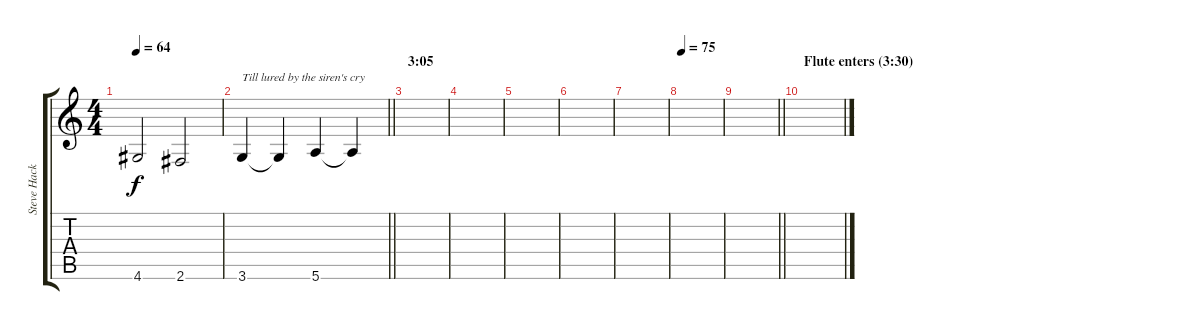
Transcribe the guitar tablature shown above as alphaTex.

\track ("Steve Hackett (electric guitar)" "Steve Hack") {instrument overdrivenguitar}
\staff {score tabs}
\tuning (E4 B3 G3 D3 A2 E2) {hide}
\ts (4 4)
\tempo 64
\clef g2
\ks c
4.6.2{dy f} 2.6.2 |
\barLineRight lightlight
3.6.4{txt "Till lured by the siren's cry"} 3.6{t}.4 5.6.4 5.6{t}.4 |
\section ("" "3:05")
|
|
|
|
|
\tempo 75
|
\barLineRight lightlight
|
\section ("" "Flute enters (3:30)")
